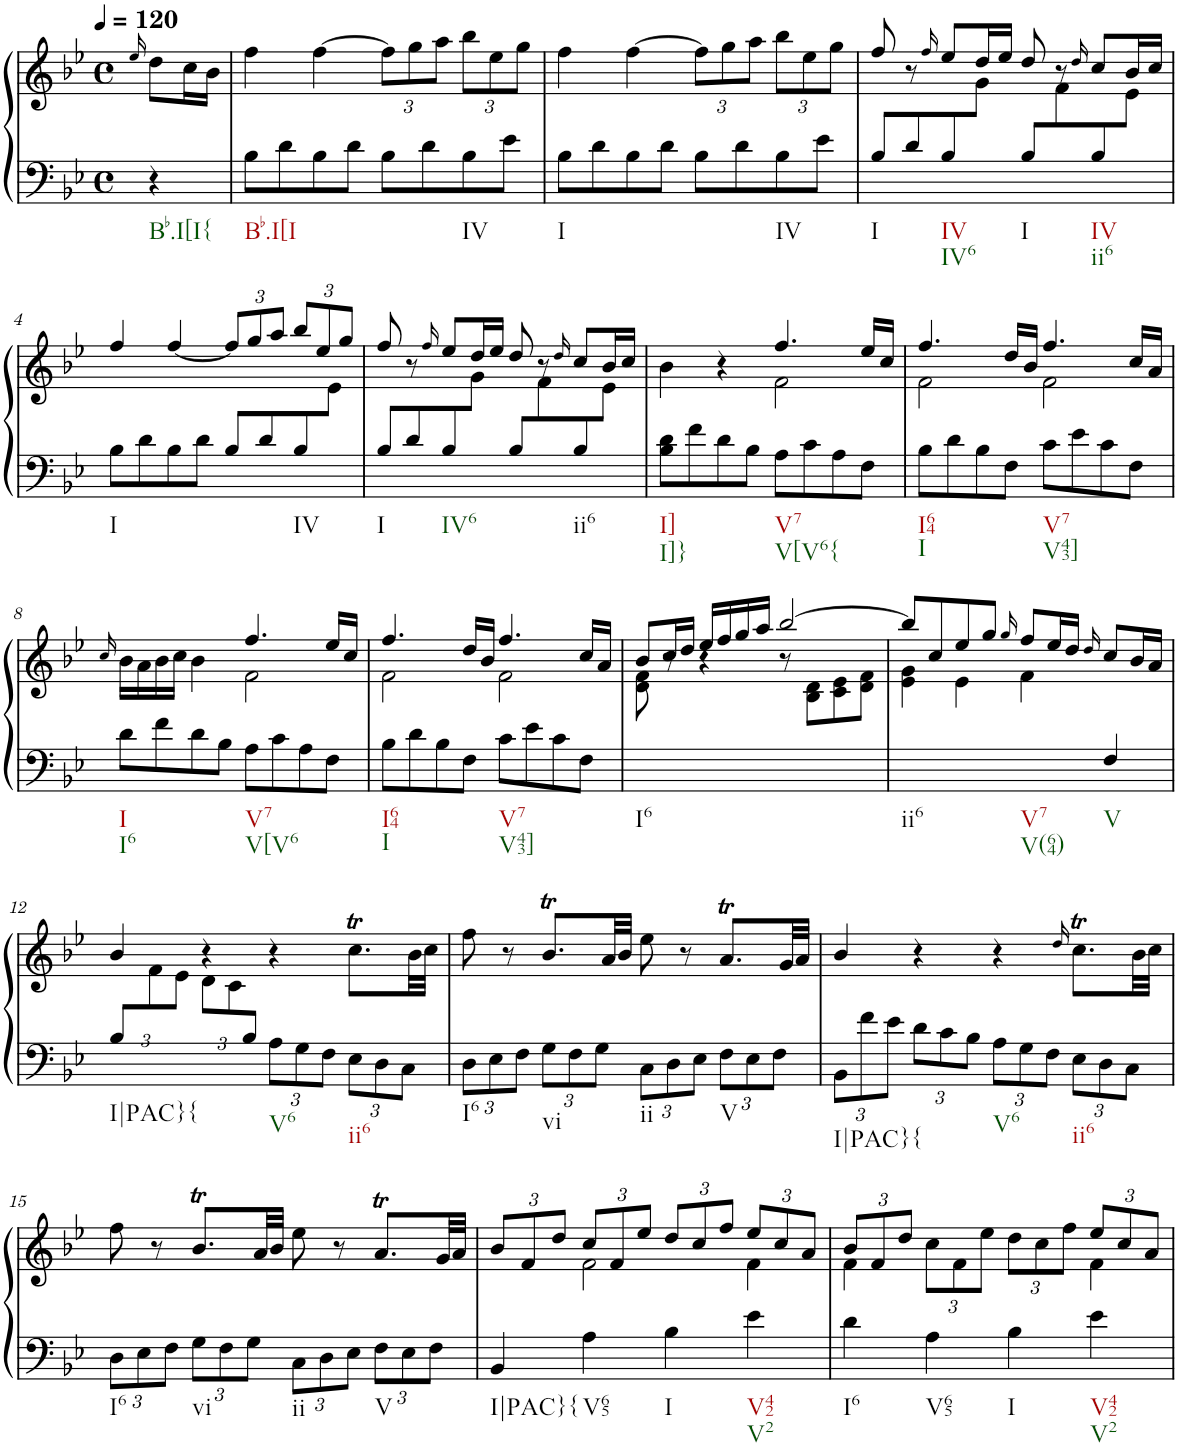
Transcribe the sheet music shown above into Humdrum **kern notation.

**kern	**kern
*part1	*part1
*staff2	*staff1
*I"Piano	*
*I'Pno.	*
*clefF4	*clefG2
*k[b-e-]	*k[b-e-]
*M4/4	*M4/4
*met(c)	*met(c)
*MM120	*MM120
=	=
.	16qee-/
!LO:TX:b:t=Bb.I[I{	!
4r	8dd\L
.	16cc\L
.	16b-\JJ
=1	=1
!LO:TX:b:t=Bb.I[I	!
8B-\L	4ff\
8d\	.
8B-\	[4ff\
8d\J	.
*	*Xbrackettup
8B-\L	12ff\L]
.	12gg\
8d\	.
.	12aa\J
!LO:TX:b:t=IV	!
8B-\	12bb-\L
.	12ee-\
8e-\J	.
.	12gg\J
=2	=2
!LO:TX:b:t=I	!
8B-\L	4ff\
8d\	.
8B-\	[4ff\
8d\J	.
8B-\L	12ff\L]
.	12gg\
8d\	.
.	12aa\J
!LO:TX:b:t=IV	!
8B-\	12bb-\L
.	12ee-\
8e-\J	.
.	12gg\J
=3	=3
*	*^
!LO:TX:b:t=I	!	!
8B-/L	8ff/	4.ryy
8d/	8r	.
.	16qff/	.
!LO:TX:b:t=IV	!	!
!LO:TX:b:t=IV6	!	!
8B-/	8ee-/L	.
8ryy	16dd/L	8g\J
.	16ee-/JJ	.
!LO:TX:b:t=I	!	!
8B-/L	8dd/	8ryy
8ryy	8r	8f\
.	16qdd/	.
!LO:TX:b:t=IV	!	!
!LO:TX:b:t=ii6	!	!
8B-/	8cc/L	8ryy
8ryy	16b-/L	8e-\J
.	16cc/JJ	.
!!LO:LB:g=z	!!
=4	=4	=4
!LO:TX:b:t=I	!	!
8B-\L	4ff/	2..ryy
8d\	.	.
8B-\	[4ff/	.
8d\J	.	.
8B-/L	12ff/L]	.
.	12gg/	.
8d/	.	.
.	12aa/J	.
!LO:TX:b:t=IV	!	!
8B-/	12bb-/L	.
.	12ee-/	.
8ryy	.	8e-\J
.	12gg/J	.
=5	=5	=5
!LO:TX:b:t=I	!	!
8B-/L	8ff/	4.ryy
8d/	8r	.
.	16qff/	.
!LO:TX:b:t=IV6	!	!
8B-/	8ee-/L	.
8ryy	16dd/L	8g\J
.	16ee-/JJ	.
8B-/L	8dd/	8ryy
8ryy	8r	8f\
.	16qdd/	.
!LO:TX:b:t=ii6	!	!
8B-/	8cc/L	8ryy
8ryy	16b-/L	8e-\J
.	16cc/JJ	.
=6	=6	=6
!LO:TX:b:t=I]	!	!
!LO:TX:b:t=I]}	!	!
8B-\ 8d\L	4b-\	2ryy
8f\	.	.
8d\	4r	.
8B-\J	.	.
!LO:TX:b:t=V7	!	!
!LO:TX:b:t=V[V6{	!	!
8A\L	4.ff/	2f\
8c\	.	.
8A\	.	.
8F\J	16ee-/LL	.
.	16cc/JJ	.
=7	=7	=7
!LO:TX:b:t=I64	!	!
!LO:TX:b:t=I	!	!
8B-\L	4.ff/	2f\
8d\	.	.
8B-\	.	.
8F\J	16dd/LL	.
.	16b-/JJ	.
!LO:TX:b:t=V7	!	!
!LO:TX:b:t=V43]	!	!
8c\L	4.ff/	2f\
8e-\	.	.
8c\	.	.
8F\J	16cc/LL	.
.	16a/JJ	.
!!LO:LB:g=z	!!
=8	=8	=8
.	16qcc/	.
!LO:TX:b:t=I	!	!
!LO:TX:b:t=I6	!	!
8d\L	16b-\LL	2ryy
.	16a\	.
8f\	16b-\	.
.	16cc\JJ	.
8d\	4b-\	.
8B-\J	.	.
!LO:TX:b:t=V7	!	!
!LO:TX:b:t=V[V6	!	!
8A\L	4.ff/	2f\
8c\	.	.
8A\	.	.
8F\J	16ee-/LL	.
.	16cc/JJ	.
=9	=9	=9
!LO:TX:b:t=I64	!	!
!LO:TX:b:t=I	!	!
8B-\L	4.ff/	2f\
8d\	.	.
8B-\	.	.
8F\J	16dd/LL	.
.	16b-/JJ	.
!LO:TX:b:t=V7	!	!
!LO:TX:b:t=V43]	!	!
8c\L	4.ff/	2f\
8e-\	.	.
8c\	.	.
8F\J	16cc/LL	.
.	16a/JJ	.
=10	=10	=10
!LO:TX:b:t=I6	!	!
8ryy	8b-/L	8d\ 8f\
8r	16cc/L	2ryy
.	16dd/JJ	.
4r	16ee-/LL	.
.	16ff/	.
.	16gg/	.
.	16aa/JJ	.
8r	[>2bb-/	.
4.ryy	.	8B-\ 8d\L
.	.	8c\ 8e-\
.	.	8d\ 8f\J
=11	=11	=11
!LO:TX:b:t=ii6	!	!
2ryy	8bb-/L]	4e-\ 4g\
.	8cc/	.
.	8ee-/	4e-\
.	8gg/J	.
.	16qgg/	.
!LO:TX:b:t=V7	!	!
!LO:TX:b:t=V(64)	!	!
4ryy	8ff/L	4f\
.	16ee-/L	.
.	16dd/JJ	.
.	16qdd/	.
!LO:TX:b:t=V	!	!
4F/	8cc/L	4ryy
.	16b-/L	.
.	16a/JJ	.
!!LO:LB:g=z	!!
=12	=12	=12
*Xbrackettup	*	*
!LO:TX:b:t=I|PAC}{	!	!
12B-/L	4b-/	12ryy
3ryy	.	12f\
.	.	12e-\J
.	4r	12d\L
.	.	12c\
12B-/J	.	12%7ryy
!LO:TX:b:t=V6	!	!
12A\L	4r	.
12G\	.	.
12F\J	.	.
!LO:TX:b:t=ii6	!	!
12E-\L	8.ccT\L	.
12D\	.	.
12C\J	.	.
.	32b-\LL	.
.	32cc\JJJ	.
*	*v	*v
=13	=13
!LO:TX:b:t=I6	!
12D\L	8ff\
12E-\	.
.	8r
12F\J	.
!LO:TX:b:t=vi	!
12G\L	8.b-T/L
12F\	.
12G\J	.
.	32a/LL
.	32b-/JJJ
!LO:TX:b:t=ii	!
12C\L	8ee-\
12D\	.
.	8r
12E-\J	.
!LO:TX:b:t=V	!
12F\L	8.at/L
12E-\	.
12F\J	.
.	32g/LL
.	32a/JJJ
=14	=14
!LO:TX:b:t=I|PAC}{	!
12BB-\L	4b-/
12f\	.
12e-\J	.
12d\L	4r
12c\	.
12B-\J	.
!LO:TX:b:t=V6	!
12A\L	4r
12G\	.
12F\J	.
.	16qdd/
!LO:TX:b:t=ii6	!
12E-\L	8.ccT\L
12D\	.
12C\J	.
.	32b-\LL
.	32cc\JJJ
!!LO:LB:g=z
=15	=15
!LO:TX:b:t=I6	!
12D\L	8ff\
12E-\	.
.	8r
12F\J	.
!LO:TX:b:t=vi	!
12G\L	8.b-T/L
12F\	.
12G\J	.
.	32a/LL
.	32b-/JJJ
!LO:TX:b:t=ii	!
12C\L	8ee-\
12D\	.
.	8r
12E-\J	.
!LO:TX:b:t=V	!
12F\L	8.at/L
12E-\	.
12F\J	.
.	32g/LL
.	32a/JJJ
=16	=16
*	*^
!LO:TX:b:t=I|PAC}{	!	!
4BB-/	12b-/L	4ryy
.	12f/	.
.	12dd/J	.
!LO:TX:b:t=V65	!	!
4A\	12cc/L	2f\
.	12f/	.
.	12ee-/J	.
!LO:TX:b:t=I	!	!
4B-\	12dd/L	.
.	12cc/	.
.	12ff/J	.
!LO:TX:b:t=V42	!	!
!LO:TX:b:t=V2	!	!
4e-\	12ee-/L	4f\
.	12cc/	.
.	12a/J	.
=17	=17	=17
!LO:TX:b:t=I6	!	!
4d\	12b-/L	4f\
.	12f/	.
.	12dd/J	.
!LO:TX:b:t=V65	!	!
4A\	12cc\L	2ryy
.	12f\	.
.	12ee-\J	.
!LO:TX:b:t=I	!	!
4B-\	12dd\L	.
.	12cc\	.
.	12ff\J	.
!LO:TX:b:t=V42	!	!
!LO:TX:b:t=V2	!	!
4e-\	12ee-/L	4f\
.	12cc/	.
.	12a/J	.
*	*v	*v
=	=
*-	*-
